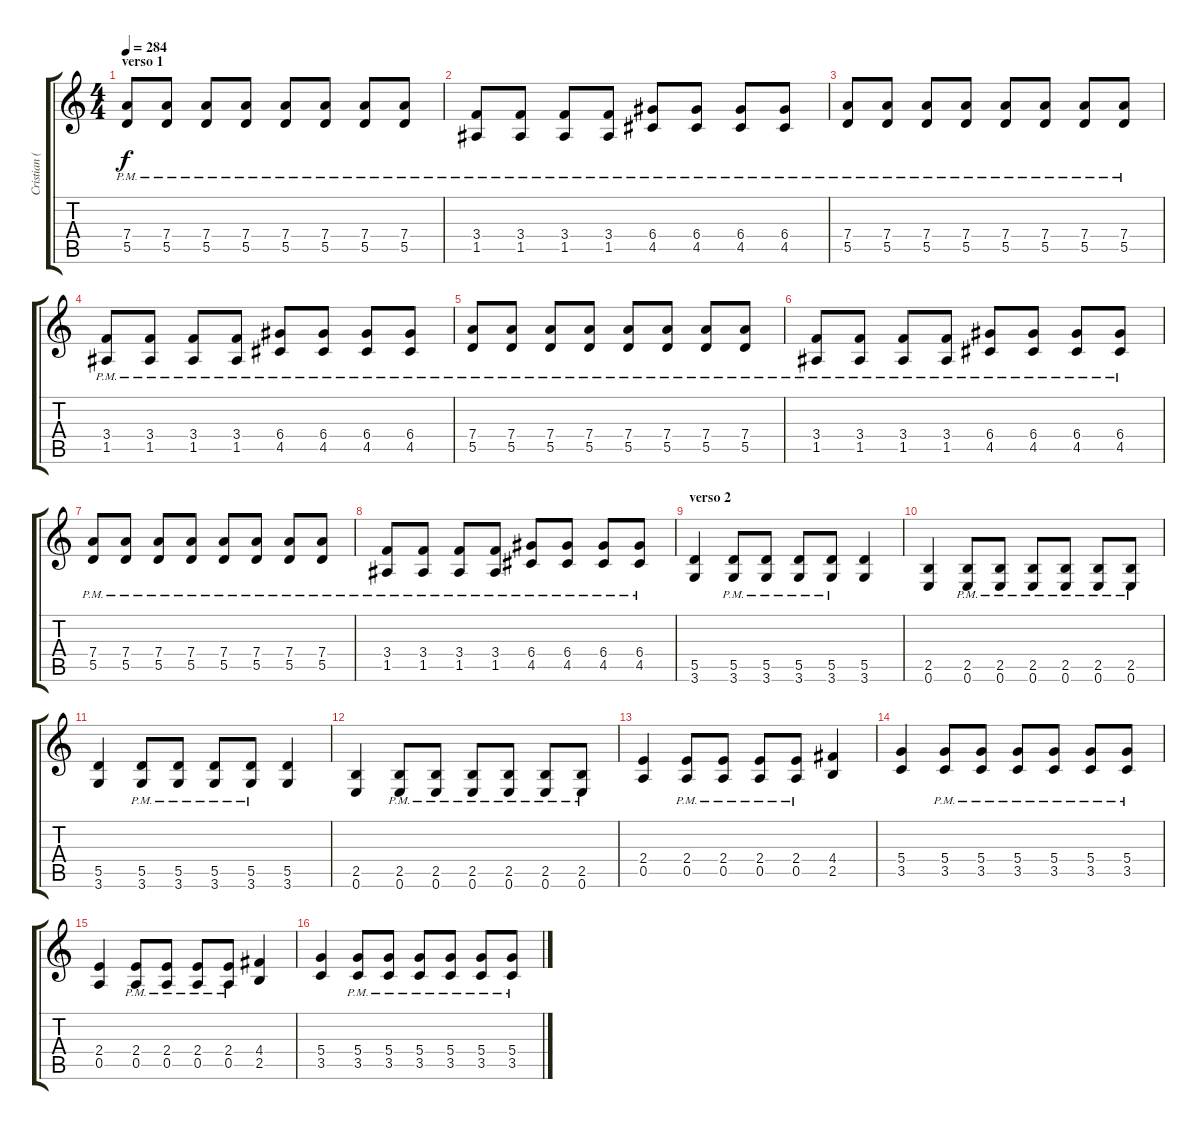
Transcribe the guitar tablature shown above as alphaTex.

\track ("Cristian (guitarra)" "Cristian (") {instrument distortionguitar}
\staff {score tabs}
\tuning (E4 B3 G3 D3 A2 E2) {hide}
\ts (4 4)
\section ("" "verso 1")
\tempo 284
\clef g2
\ks c
(7.4{pm} 5.5).8{dy f balance 14} (7.4{pm} 5.5).8 (7.4{pm} 5.5).8 (7.4{pm} 5.5).8 (7.4{pm} 5.5).8 (7.4{pm} 5.5).8 (7.4{pm} 5.5).8 (7.4{pm} 5.5).8 |
(3.4{pm} 1.5).8 (3.4{pm} 1.5).8 (3.4{pm} 1.5).8 (3.4{pm} 1.5).8 (6.4{pm} 4.5).8 (6.4{pm} 4.5).8 (6.4{pm} 4.5).8 (6.4{pm} 4.5).8 |
(7.4{pm} 5.5).8 (7.4{pm} 5.5).8 (7.4{pm} 5.5).8 (7.4{pm} 5.5).8 (7.4{pm} 5.5).8 (7.4{pm} 5.5).8 (7.4{pm} 5.5).8 (7.4{pm} 5.5).8 |
(3.4{pm} 1.5).8 (3.4{pm} 1.5).8 (3.4{pm} 1.5).8 (3.4{pm} 1.5).8 (6.4{pm} 4.5).8 (6.4{pm} 4.5).8 (6.4{pm} 4.5).8 (6.4{pm} 4.5).8 |
(7.4{pm} 5.5).8 (7.4{pm} 5.5).8 (7.4{pm} 5.5).8 (7.4{pm} 5.5).8 (7.4{pm} 5.5).8 (7.4{pm} 5.5).8 (7.4{pm} 5.5).8 (7.4{pm} 5.5).8 |
(3.4{pm} 1.5).8 (3.4{pm} 1.5).8 (3.4{pm} 1.5).8 (3.4{pm} 1.5).8 (6.4{pm} 4.5).8 (6.4{pm} 4.5).8 (6.4{pm} 4.5).8 (6.4{pm} 4.5).8 |
(7.4{pm} 5.5).8 (7.4{pm} 5.5).8 (7.4{pm} 5.5).8 (7.4{pm} 5.5).8 (7.4{pm} 5.5).8 (7.4{pm} 5.5).8 (7.4{pm} 5.5).8 (7.4{pm} 5.5).8 |
(3.4{pm} 1.5).8 (3.4{pm} 1.5).8 (3.4{pm} 1.5).8 (3.4{pm} 1.5).8 (6.4{pm} 4.5).8 (6.4{pm} 4.5).8 (6.4{pm} 4.5).8 (6.4{pm} 4.5).8 |
\section ("" "verso 2")
(5.5 3.6).4 (5.5{pm} 3.6).8 (5.5{pm} 3.6).8 (5.5{pm} 3.6).8 (5.5{pm} 3.6).8 (5.5 3.6).4 |
(2.5 0.6).4 (2.5{pm} 0.6).8 (2.5{pm} 0.6).8 (2.5{pm} 0.6).8 (2.5{pm} 0.6).8 (2.5{pm} 0.6).8 (2.5{pm} 0.6).8 |
(5.5 3.6).4 (5.5{pm} 3.6).8 (5.5{pm} 3.6).8 (5.5{pm} 3.6).8 (5.5{pm} 3.6).8 (5.5 3.6).4 |
(2.5 0.6).4 (2.5{pm} 0.6).8 (2.5{pm} 0.6).8 (2.5{pm} 0.6).8 (2.5{pm} 0.6).8 (2.5{pm} 0.6).8 (2.5{pm} 0.6).8 |
(2.4 0.5).4 (2.4{pm} 0.5).8 (2.4{pm} 0.5).8 (2.4{pm} 0.5).8 (2.4{pm} 0.5).8 (4.4 2.5).4 |
(5.4 3.5).4 (5.4{pm} 3.5).8 (5.4{pm} 3.5).8 (5.4{pm} 3.5).8 (5.4{pm} 3.5).8 (5.4{pm} 3.5).8 (5.4{pm} 3.5).8 |
(2.4 0.5).4 (2.4{pm} 0.5).8 (2.4{pm} 0.5).8 (2.4{pm} 0.5).8 (2.4{pm} 0.5).8 (4.4 2.5).4 |
(5.4 3.5).4 (5.4{pm} 3.5).8 (5.4{pm} 3.5).8 (5.4{pm} 3.5).8 (5.4{pm} 3.5).8 (5.4{pm} 3.5).8 (5.4{pm} 3.5).8
